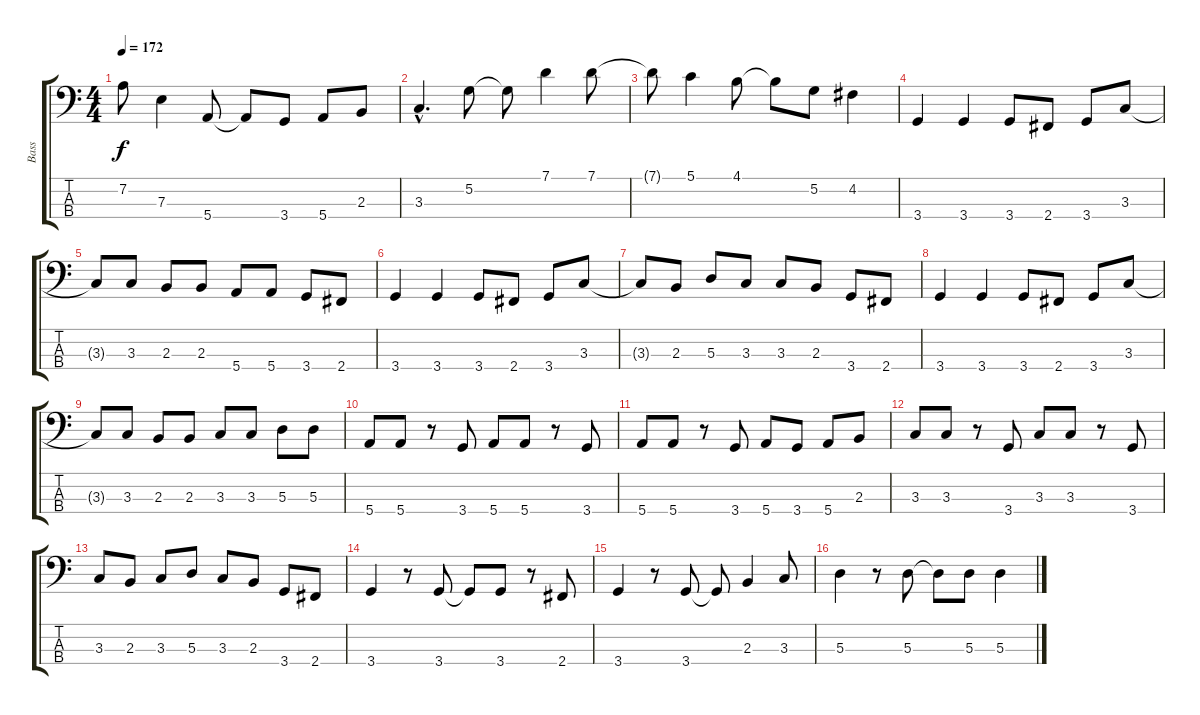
\track ("Bass" "Bass") {instrument electricbasspick}
\staff {score tabs}
\tuning (G2 D2 A1 E1) {hide}
\ts (4 4)
\tempo 172
\clef f4
\ks c
7.2{t}.8{dy f} 7.3.4 5.4.8 5.4{t}.8 3.4.8 5.4.8 2.3.8 |
3.3{hac}.4{d} 5.2.8 5.2{t}.8 7.1.4 7.1.8 |
7.1{t}.8 5.1.4 4.1.8 4.1{t}.8 5.2.8 4.2.4 |
3.4.4 3.4.4 3.4.8 2.4.8 3.4.8 3.3.8 |
3.3{t}.8 3.3.8 2.3.8 2.3.8 5.4.8 5.4.8 3.4.8 2.4.8 |
3.4.4 3.4.4 3.4.8 2.4.8 3.4.8 3.3.8 |
3.3{t}.8 2.3.8 5.3.8 3.3.8 3.3.8 2.3.8 3.4.8 2.4.8 |
3.4.4 3.4.4 3.4.8 2.4.8 3.4.8 3.3.8 |
3.3{t}.8 3.3.8 2.3.8 2.3.8 3.3.8 3.3.8 5.3.8 5.3.8 |
5.4.8 5.4.8 r.8 3.4.8 5.4.8 5.4.8 r.8 3.4.8 |
5.4.8 5.4.8 r.8 3.4.8 5.4.8 3.4.8 5.4.8 2.3.8 |
3.3.8 3.3.8 r.8 3.4.8 3.3.8 3.3.8 r.8 3.4.8 |
3.3.8 2.3.8 3.3.8 5.3.8 3.3.8 2.3.8 3.4.8 2.4.8 |
3.4.4 r.8 3.4.8 3.4{t}.8 3.4.8 r.8 2.4.8 |
3.4.4 r.8 3.4.8 3.4{t}.8 2.3.4 3.3.8 |
5.3.4 r.8 5.3.8 5.3{t}.8 5.3.8 5.3.4
